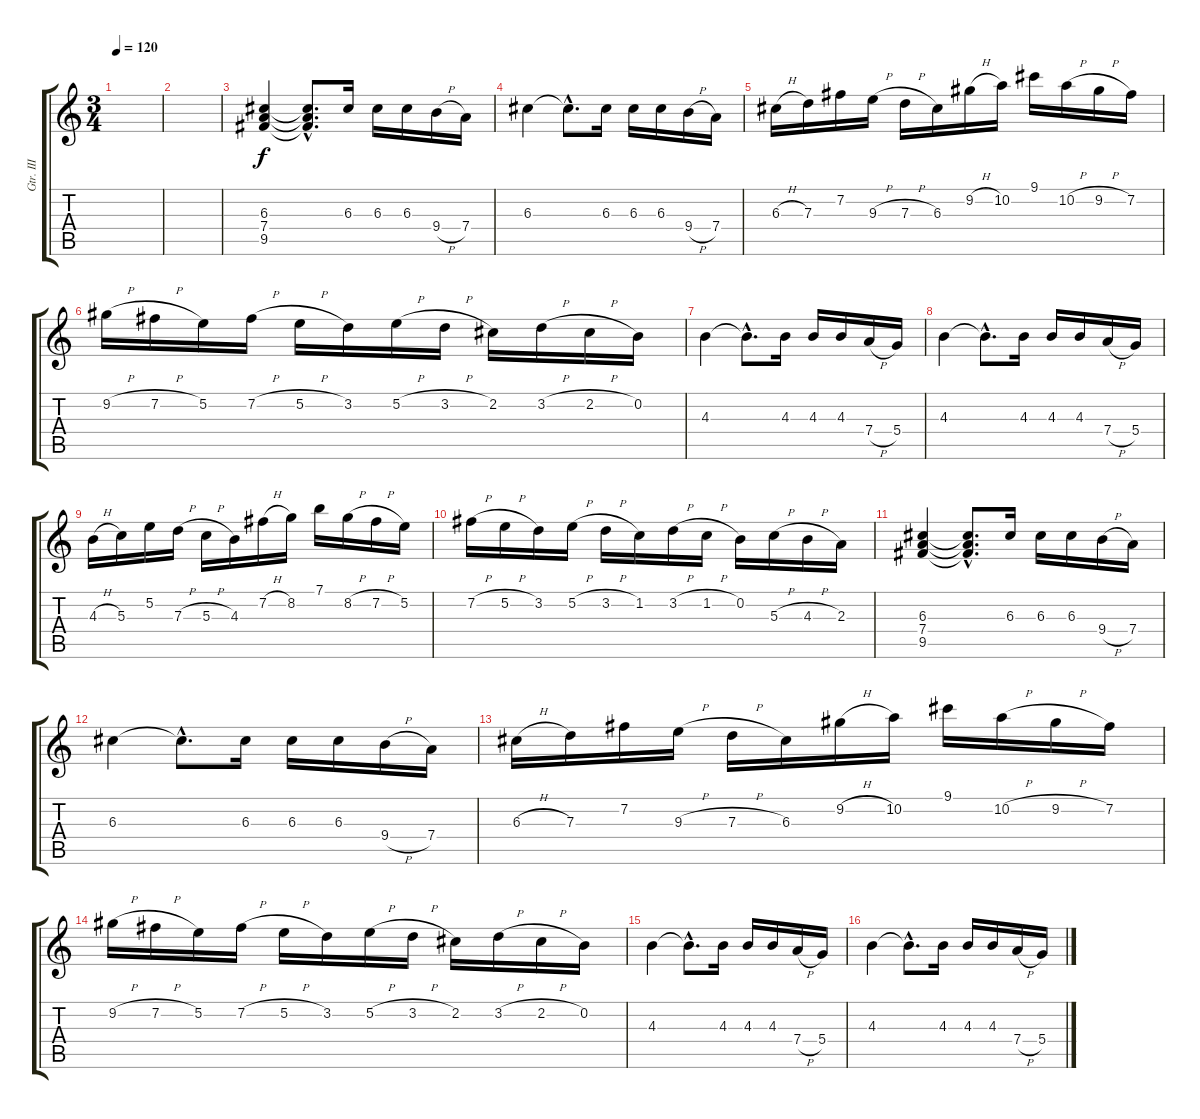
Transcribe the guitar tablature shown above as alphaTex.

\track ("Gtr. III" "Gtr. III") {instrument acousticguitarsteel}
\staff {score tabs}
\tuning (E4 B3 G3 D3 A2 E2) {hide}
\ts (3 4)
\tempo 120
\clef g2
\ks c
|
|
(6.3 7.4 9.5).4 (6.3{hac t} 7.4{hac t} 9.5{hac t}).8{d} 6.3.16 6.3.16 6.3.16 9.4{h}.16 7.4.16 |
6.3.4 6.3{hac t}.8{d} 6.3.16 6.3.16 6.3.16 9.4{h}.16 7.4.16 |
6.3{h}.16 7.3.16 7.2.16 9.3{h}.16 7.3{h}.16 6.3.16 9.2{h}.16 10.2.16 9.1.16 10.2{h}.16 9.2{h}.16 7.2.16 |
9.2{h}.16 7.2{h}.16 5.2.16 7.2{h}.16 5.2{h}.16 3.2.16 5.2{h}.16 3.2{h}.16 2.2.16 3.2{h}.16 2.2{h}.16 0.2.16 |
4.3.4 4.3{hac t}.8{d} 4.3.16 4.3.16 4.3.16 7.4{h}.16 5.4.16 |
4.3.4 4.3{hac t}.8{d} 4.3.16 4.3.16 4.3.16 7.4{h}.16 5.4.16 |
4.3{h}.16 5.3.16 5.2.16 7.3{h}.16 5.3{h}.16 4.3.16 7.2{h}.16 8.2.16 7.1.16 8.2{h}.16 7.2{h}.16 5.2.16 |
7.2{h}.16 5.2{h}.16 3.2.16 5.2{h}.16 3.2{h}.16 1.2.16 3.2{h}.16 1.2{h}.16 0.2.16 5.3{h}.16 4.3{h}.16 2.3.16 |
(6.3 7.4 9.5).4 (6.3{hac t} 7.4{hac t} 9.5{hac t}).8{d} 6.3.16 6.3.16 6.3.16 9.4{h}.16 7.4.16 |
6.3.4 6.3{hac t}.8{d} 6.3.16 6.3.16 6.3.16 9.4{h}.16 7.4.16 |
6.3{h}.16 7.3.16 7.2.16 9.3{h}.16 7.3{h}.16 6.3.16 9.2{h}.16 10.2.16 9.1.16 10.2{h}.16 9.2{h}.16 7.2.16 |
9.2{h}.16 7.2{h}.16 5.2.16 7.2{h}.16 5.2{h}.16 3.2.16 5.2{h}.16 3.2{h}.16 2.2.16 3.2{h}.16 2.2{h}.16 0.2.16 |
4.3.4 4.3{hac t}.8{d} 4.3.16 4.3.16 4.3.16 7.4{h}.16 5.4.16 |
4.3.4 4.3{hac t}.8{d} 4.3.16 4.3.16 4.3.16 7.4{h}.16 5.4.16
